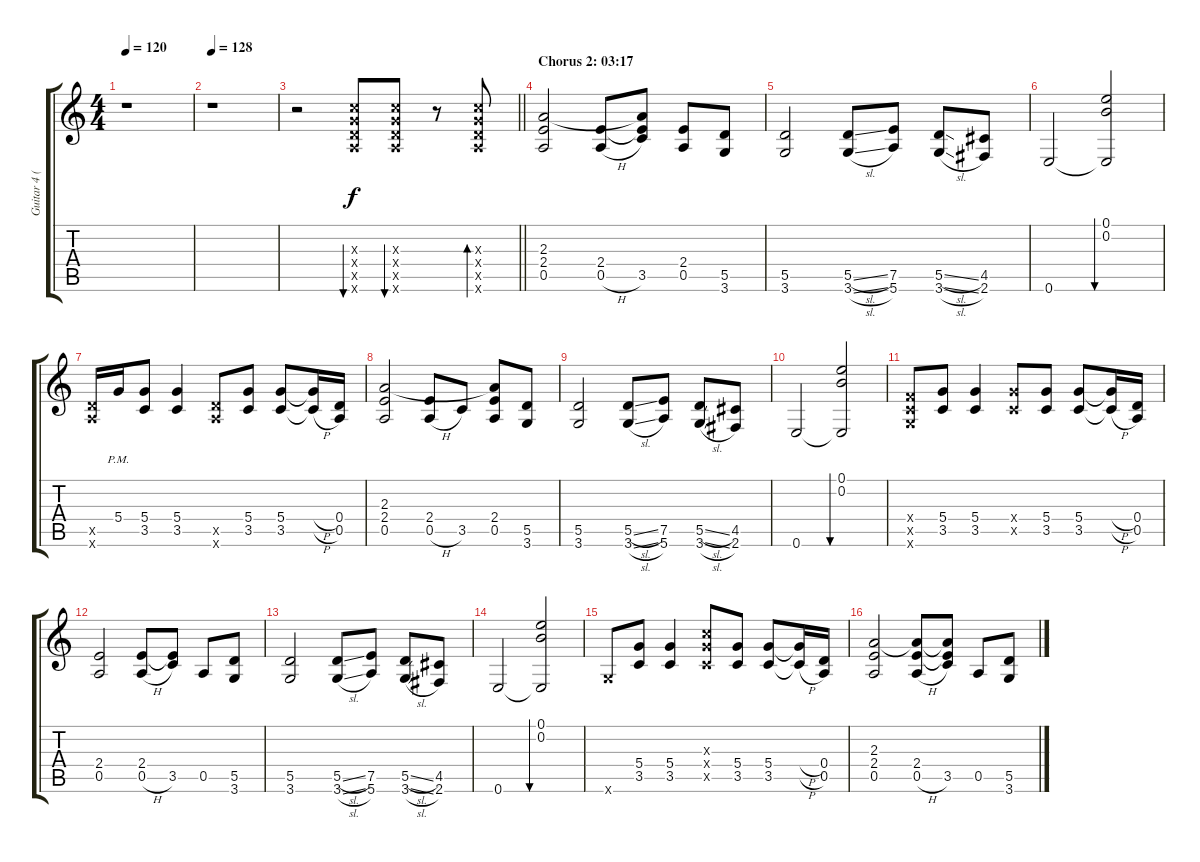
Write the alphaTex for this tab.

\track ("Guitar 4 (Distortion)" "Guitar 4 (") {instrument distortionguitar}
\staff {score tabs}
\tuning (E4 B3 G3 D3 A2 E2) {hide}
\ts (4 4)
\tempo 120
\clef g2
\ks c
r.1{dy f} |
\tempo 128
r.1 |
\barLineRight lightlight
r.2 (5.3{x} 5.4{x} 5.5{x} 5.6{x}).8{bu 30} (5.3{x} 5.4{x} 5.5{x} 5.6{x}).8{bu 30} r.8 (5.3{x} 5.4{x} 5.5{x} 5.6{x}).8{bd 30} |
\section ("" "Chorus 2: 03:17")
(2.3 2.4 0.5).2 (2.4 0.5{h}).8 (2.3{t} 2.4{t} 3.5).8 (2.4 0.5).8 (5.5 3.6).8 |
(5.5 3.6).2 (5.5{sl} 3.6{sl}).8 (7.5 5.6).8 (5.5{sl} 3.6{sl}).8 (4.5 2.6).8 |
0.6.2 (0.1 0.2 0.6{t}).2{bu 30} |
(5.5{x} 5.6{x}).16 5.4{pm}.16 (5.4 3.5).8 (5.4 3.5).4 (5.5{x} 5.6{x}).8 (5.4 3.5).8 (5.4 3.5).8 (5.4{h t} 3.5{h t}).16 (0.4 0.5).16 |
(2.3 2.4 0.5).2 (2.4 0.5{h}).8 3.5.8 (2.3{t} 2.4 0.5).8 (5.5 3.6).8 |
(5.5 3.6).2 (5.5{sl} 3.6{sl}).8 (7.5 5.6).8 (5.5{sl} 3.6{sl}).8 (4.5 2.6).8 |
0.6.2 (0.1 0.2 0.6{t}).2{bu 30} |
(3.4{x} 3.5{x} 3.6{x}).8 (5.4 3.5).8 (5.4 3.5).4 (5.4{x} 3.5{x}).8 (5.4 3.5).8 (5.4 3.5).8 (5.4{h t} 3.5{h t}).16 (0.4 0.5).16 |
(2.4 0.5).2 (2.4 0.5{h}).8 (2.4{t} 3.5).8 0.5.8 (5.5 3.6).8 |
(5.5 3.6).2 (5.5{sl} 3.6{sl}).8 (7.5 5.6).8 (5.5{sl} 3.6{sl}).8 (4.5 2.6).8 |
0.6.2 (0.1 0.2 0.6{t}).2{bu 30} |
3.6{x}.8 (5.4 3.5).8 (5.4 3.5).4 (5.3{x} 5.4{x} 3.5{x}).8 (5.4 3.5).8 (5.4 3.5).8 (5.4{h t} 3.5{h t}).16 (0.4 0.5).16 |
(2.3 2.4 0.5).2 (2.3{t} 2.4 0.5{h}).8 (2.3{t} 2.4{t} 3.5).8 0.5.8 (5.5 3.6).8
